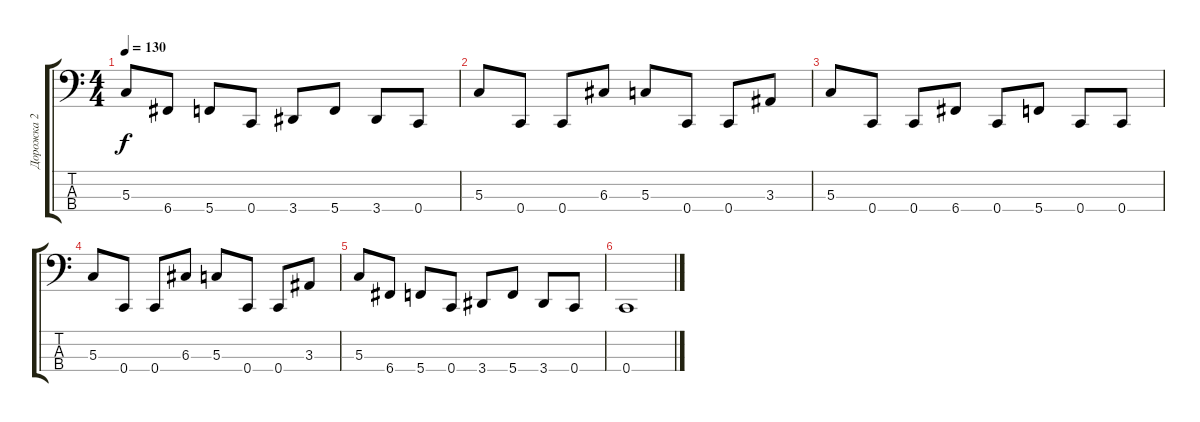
\track ("Дорожка 2" "Дорожка 2") {instrument electricbassfinger}
\staff {score tabs}
\tuning (F2 C2 G1 C1) {hide}
\ts (4 4)
\tempo 130
\clef f4
\ks c
5.3.8{dy f} 6.4.8 5.4.8 0.4.8 3.4.8 5.4.8 3.4.8 0.4.8 |
5.3.8 0.4.8 0.4.8 6.3.8 5.3.8 0.4.8 0.4.8 3.3.8 |
5.3.8 0.4.8 0.4.8 6.4.8 0.4.8 5.4.8 0.4.8 0.4.8 |
5.3.8 0.4.8 0.4.8 6.3.8 5.3.8 0.4.8 0.4.8 3.3.8 |
5.3.8 6.4.8 5.4.8 0.4.8 3.4.8 5.4.8 3.4.8 0.4.8 |
0.4.1
